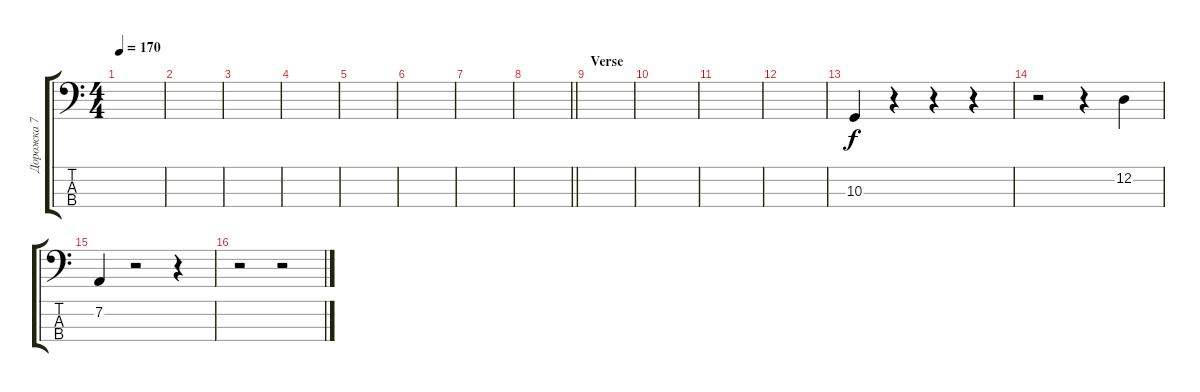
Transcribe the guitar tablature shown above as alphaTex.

\track ("Дорожка 7" "Дорожка 7") {instrument cello}
\staff {score tabs}
\tuning (G2 D2 A1 E1) {hide}
\ts (4 4)
\tempo 170
\clef f4
\ks c
|
|
|
|
|
|
|
\barLineRight lightlight
|
\section ("" "Verse")
|
|
|
|
10.3.4 r.4 r.4 r.4 |
r.2 r.4 12.2.4 |
7.2.4 r.2 r.4 |
r.2 r.2
